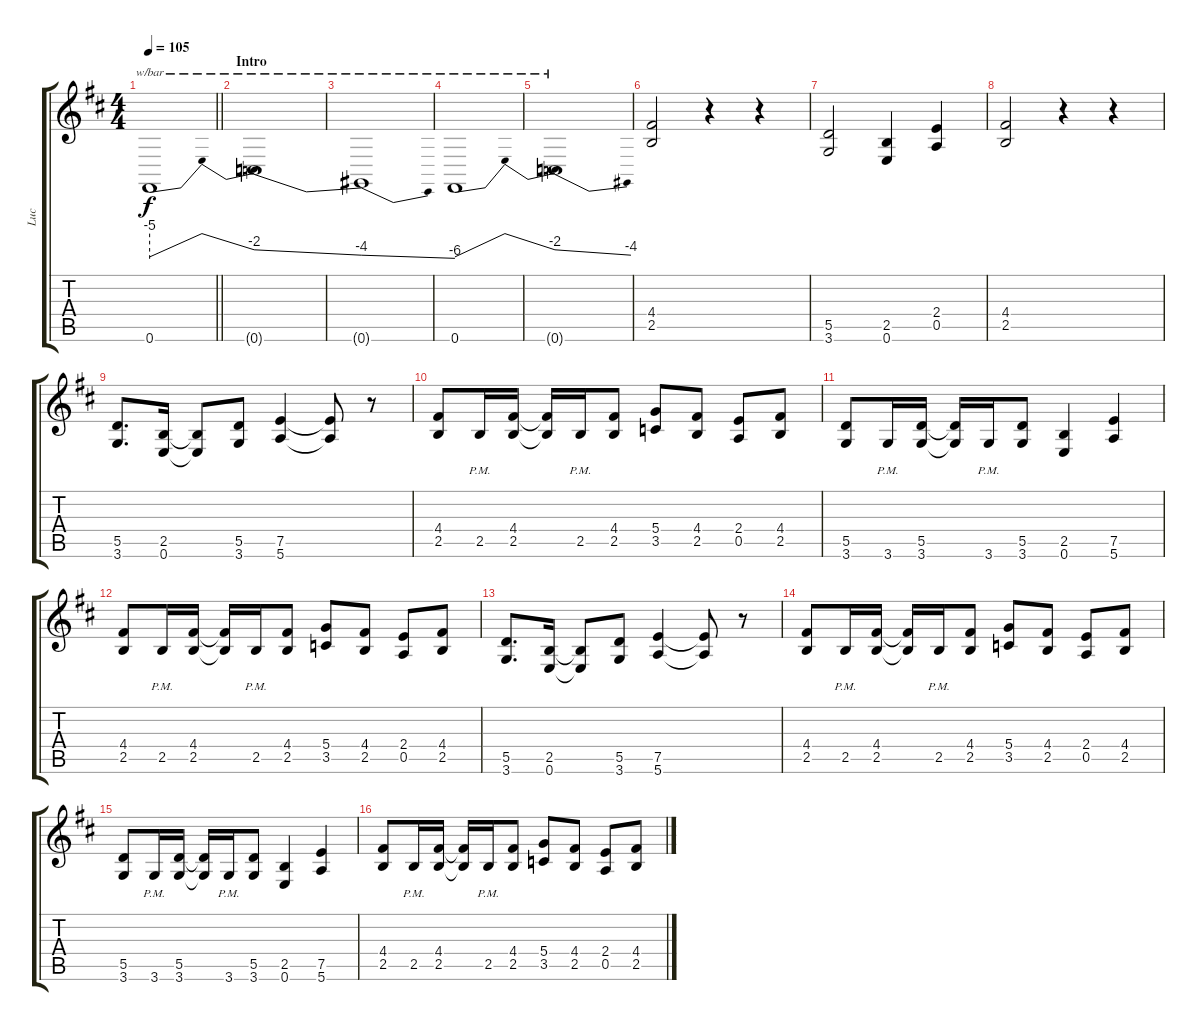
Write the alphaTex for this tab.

\track ("Luc" "Luc") {instrument distortionguitar}
\staff {score tabs}
\tuning (E4 B3 G3 D3 A2 E2) {hide}
\ts (4 4)
\tempo 105
\clef g2
\barLineRight lightlight
\ks bminor
0.6.1{tbe (dip default 0 -20 15 0 60 -8) dy f instrument distortionguitar} |
\section ("" "Intro")
0.6{t}.1{tbe (dive default 0 -8 60 -16)} |
0.6{t}.1{tbe (dive default 0 -16 60 -24)} |
0.6.1{tbe (dip default 0 -20 15 0 60 -8)} |
0.6{t}.1{tbe (dive default 0 -8 60 -16)} |
(4.4 2.5).2 r.4 r.4 |
(5.5 3.6).2 (2.5 0.6).4 (2.4 0.5).4 |
(4.4 2.5).2 r.4 r.4 |
(5.5 3.6).8{d} (2.5 0.6).16 (2.5{t} 0.6{t}).8 (5.5 3.6).8 (7.5 5.6).4 (7.5{t} 5.6{t}).8 r.8 |
(4.4 2.5).8 2.5{pm}.16 (4.4 2.5).16 (4.4{t} 2.5{t}).16 2.5{pm}.16 (4.4 2.5).8 (5.4 3.5).8 (4.4 2.5).8 (2.4 0.5).8 (4.4 2.5).8 |
(5.5 3.6).8 3.6{pm}.16 (5.5 3.6).16 (5.5{t} 3.6{t}).16 3.6{pm}.16 (5.5 3.6).8 (2.5 0.6).4 (7.5 5.6).4 |
(4.4 2.5).8 2.5{pm}.16 (4.4 2.5).16 (4.4{t} 2.5{t}).16 2.5{pm}.16 (4.4 2.5).8 (5.4 3.5).8 (4.4 2.5).8 (2.4 0.5).8 (4.4 2.5).8 |
(5.5 3.6).8{d} (2.5 0.6).16 (2.5{t} 0.6{t}).8 (5.5 3.6).8 (7.5 5.6).4 (7.5{t} 5.6{t}).8 r.8 |
(4.4 2.5).8 2.5{pm}.16 (4.4 2.5).16 (4.4{t} 2.5{t}).16 2.5{pm}.16 (4.4 2.5).8 (5.4 3.5).8 (4.4 2.5).8 (2.4 0.5).8 (4.4 2.5).8 |
(5.5 3.6).8 3.6{pm}.16 (5.5 3.6).16 (5.5{t} 3.6{t}).16 3.6{pm}.16 (5.5 3.6).8 (2.5 0.6).4 (7.5 5.6).4 |
(4.4 2.5).8 2.5{pm}.16 (4.4 2.5).16 (4.4{t} 2.5{t}).16 2.5{pm}.16 (4.4 2.5).8 (5.4 3.5).8 (4.4 2.5).8 (2.4 0.5).8 (4.4 2.5).8
